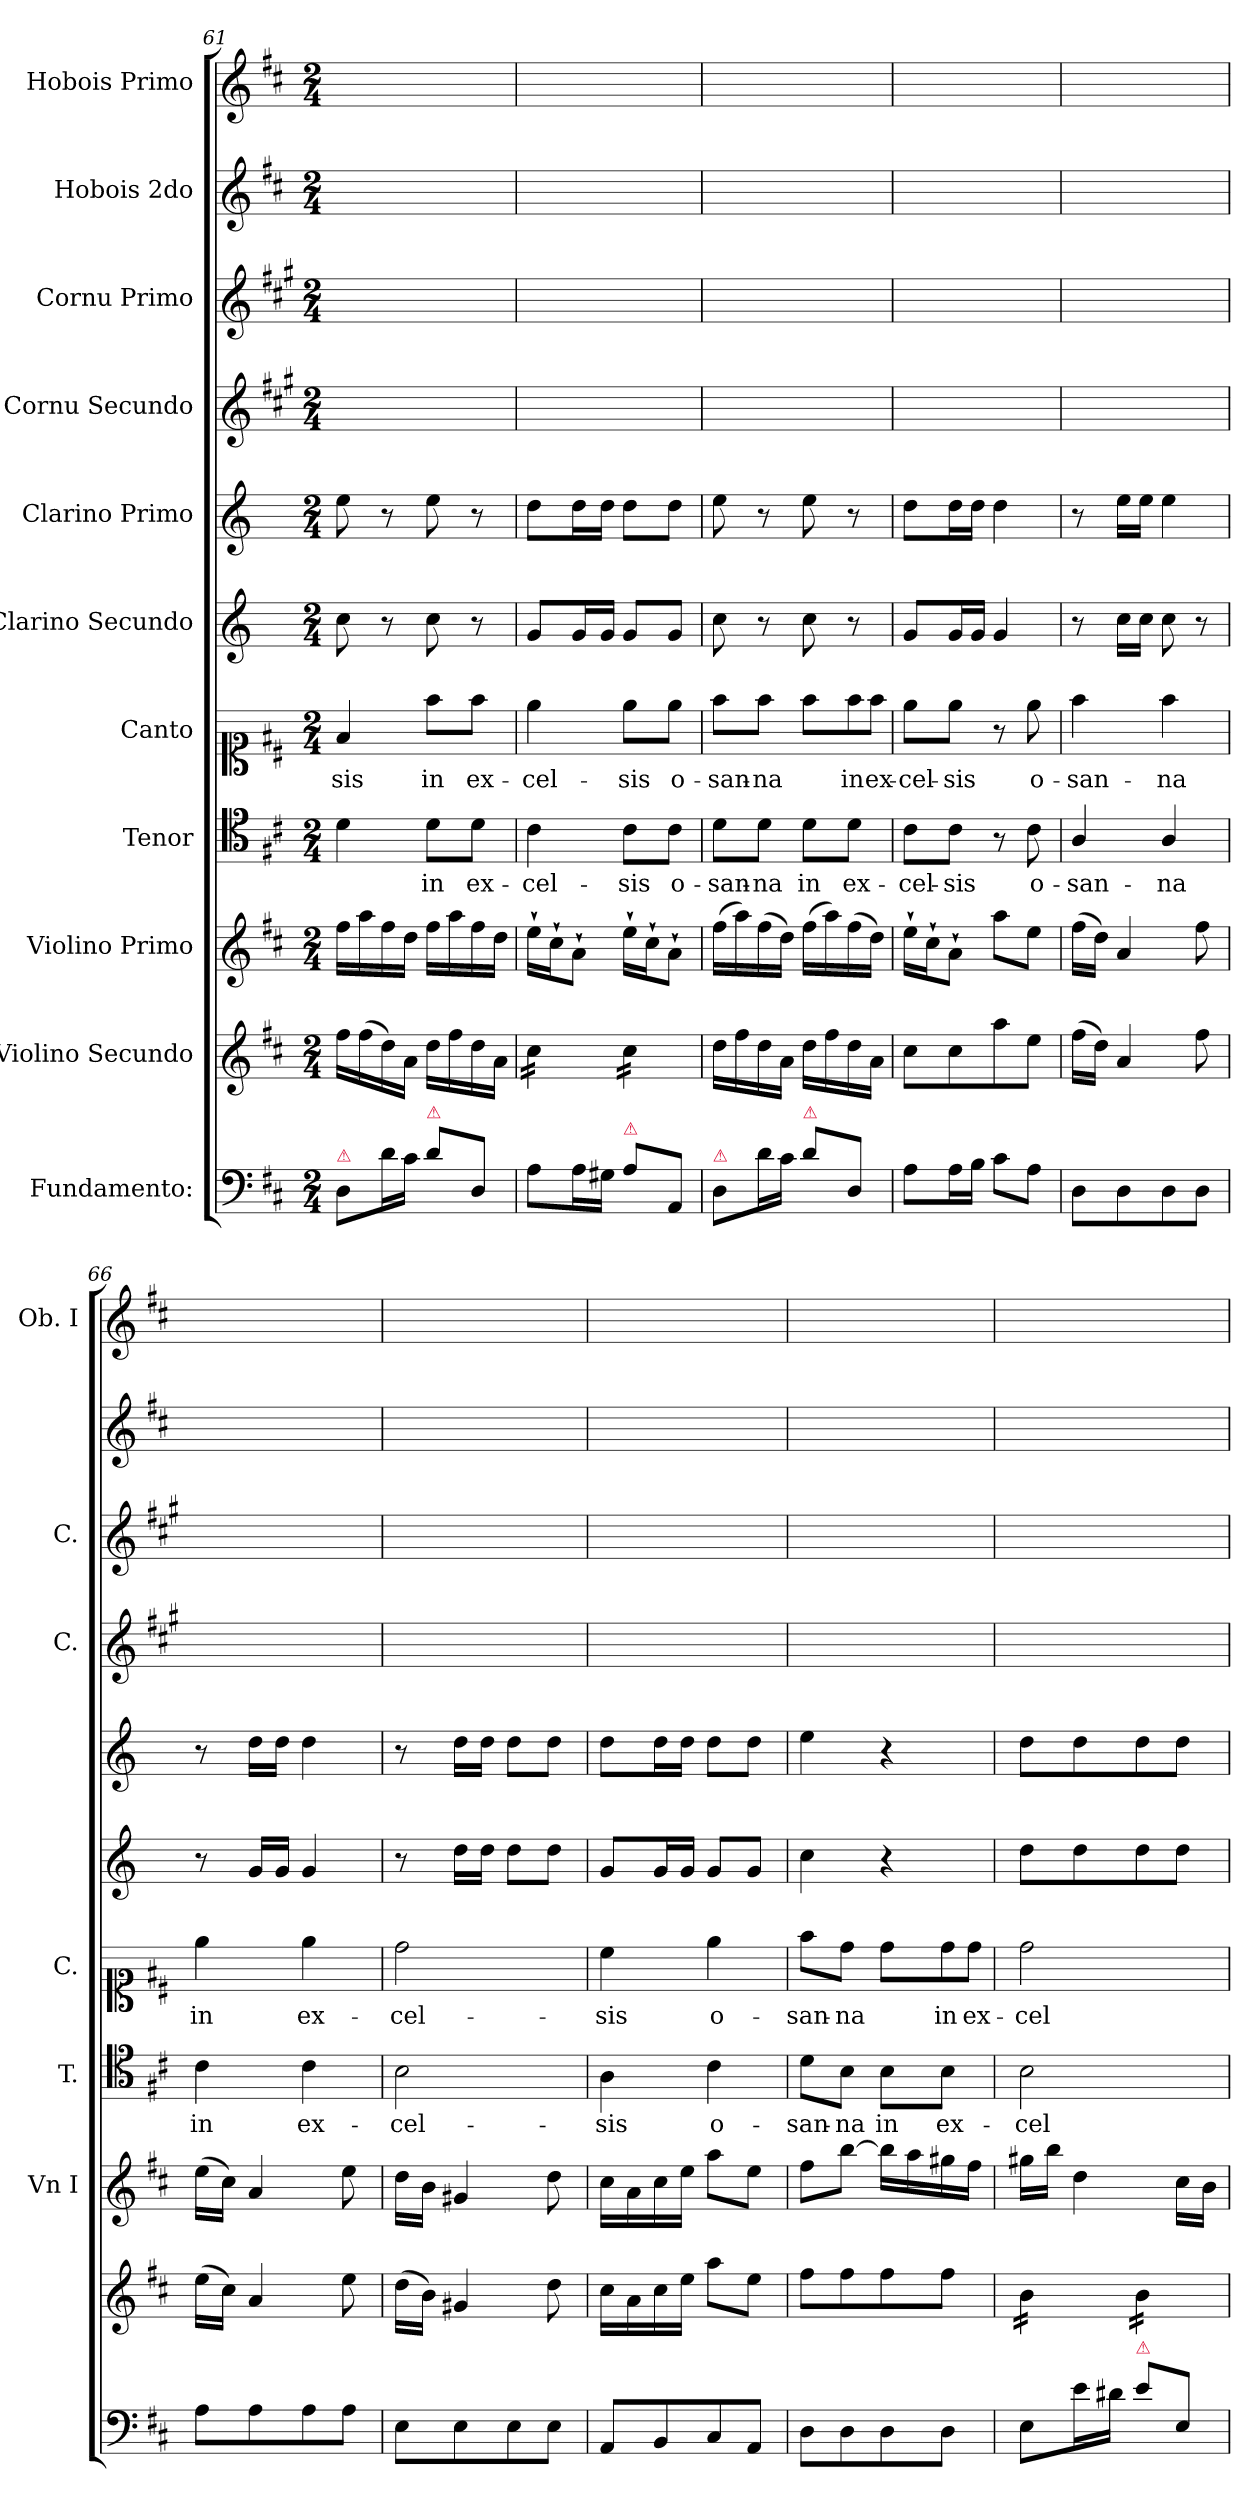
**kern	**kern	**kern	**kern	**text	**kern	**text	**kern	**kern	**kern	**kern	**kern	**kern
*part11	*part10	*part9	*part8	*part8	*part7	*part7	*part6	*part5	*part4	*part3	*part2	*part1
*staff11	*staff10	*staff9	*staff8	*staff8	*staff7	*staff7	*staff6	*staff5	*staff4	*staff3	*staff2	*staff1
*I"Fundamento:	*I"Violino Secundo	*I"Violino Primo	*I"Tenor	*	*I"Canto	*	*I"Clarino Secundo	*I"Clarino Primo	*I"Cornu Secundo	*I"Cornu Primo	*I"Hobois 2do	*I"Hobois Primo
*	*	*I'Vn I	*I'T.	*	*I'C.	*	*	*	*I'C.	*I'C.	*	*I'Ob. I
*clefF4	*clefG2	*clefG2	*clefC4	*	*clefC1	*	*clefG2	*clefG2	*clefG2	*clefG2	*clefG2	*clefG2
*	*	*	*	*	*	*	*ITrd-1c-2	*ITrd-1c-2	*ITrd4c7	*ITrd4c7	*	*
*k[f#c#]	*k[f#c#]	*k[f#c#]	*k[f#c#]	*	*k[f#c#]	*	*k[f#c#]	*k[f#c#]	*k[f#c#]	*k[f#c#]	*k[f#c#]	*k[f#c#]
*M2/4	*M2/4	*M2/4	*M2/4	*	*M2/4	*	*M2/4	*M2/4	*M2/4	*M2/4	*M2/4	*M2/4
=61	=61	=61	=61	=61	=61	=61	=61	=61	=61	=61	=61	=61
!LO:TX:a:color=crimson:t=⚠	!	!	!	!	!	!	!	!	!	!	!	!
8D/L	16ff#\LL	16ff#\LL	4d\	.	4f#/	-sis	8dd\	8ff#\	2ryy	2ryy	2ryy	2ryy
.	(16ff#\	16aa\	.	.	.	.	.	.	.	.	.	.
16d\L	16dd\)	16ff#\	.	.	.	.	8r	8r	.	.	.	.
16c#\JJ	16a\JJ	16dd\JJ	.	.	.	.	.	.	.	.	.	.
!LO:TX:a:color=crimson:t=⚠	!	!	!	!	!	!	!	!	!	!	!	!
8d\L	16dd\LL	16ff#\LL	8d\L	in	8ff#\L	in	8dd\	8ff#\	.	.	.	.
.	16ff#\	16aa\	.	.	.	.	.	.	.	.	.	.
8D/J	16dd\	16ff#\	8d\J	ex-	8ff#\J	ex-	8r	8r	.	.	.	.
.	16a\JJ	16dd\JJ	.	.	.	.	.	.	.	.	.	.
=62	=62	=62	=62	=62	=62	=62	=62	=62	=62	=62	=62	=62
*	*tremolo	*	*	*	*	*	*	*	*	*	*	*
8A\L	16cc#\LL	16ee`\LL	4c#\	-cel-	4ee\	-cel-	8a/L	8ee\L	2ryy	2ryy	2ryy	2ryy
.	16cc#\	16cc#`\J	.	.	.	.	.	.	.	.	.	.
16A\L	16cc#\	8a`\J	.	.	.	.	16a/L	16ee\L	.	.	.	.
16G#X\JJ	16cc#\JJ	.	.	.	.	.	16a/JJ	16ee\JJ	.	.	.	.
!LO:TX:a:color=crimson:t=⚠	!	!	!	!	!	!	!	!	!	!	!	!
8A\L	16cc#\LL	16ee`\LL	8c#\L	-sis	8ee\L	-sis	8a/L	8ee\L	.	.	.	.
.	16cc#\	16cc#`\J	.	.	.	.	.	.	.	.	.	.
8AA/J	16cc#\	8a`\J	8c#\J	o-	8ee\J	o-	8a/J	8ee\J	.	.	.	.
.	16cc#\JJ	.	.	.	.	.	.	.	.	.	.	.
*	*Xtremolo	*	*	*	*	*	*	*	*	*	*	*
=63	=63	=63	=63	=63	=63	=63	=63	=63	=63	=63	=63	=63
!LO:TX:a:color=crimson:t=⚠	!	!	!	!	!	!	!	!	!	!	!	!
8D/L	16dd\LL	(16ff#\LL	8d\L	-san-	8ff#\L	-san-	8dd\	8ff#\	2ryy	2ryy	2ryy	2ryy
.	16ff#\	16aa\)	.	.	.	.	.	.	.	.	.	.
16d\L	16dd\	(16ff#\	8d\J	-na	8ff#\J	-na	8r	8r	.	.	.	.
16c#\JJ	16a\JJ	16dd\JJ)	.	.	.	.	.	.	.	.	.	.
!LO:TX:a:color=crimson:t=⚠	!	!	!	!	!	!	!	!	!	!	!	!
8d\L	16dd\LL	(16ff#\LL	8d\L	in	8ff#\L	.	8dd\	8ff#\	.	.	.	.
.	16ff#\	16aa\)	.	.	.	.	.	.	.	.	.	.
!	!	!	!	!	!LO:N:vis=8	!	!	!	!	!	!	!
8D/J	16dd\	(16ff#\	8d\J	ex-	16ff#\	in	8r	8r	.	.	.	.
!	!	!	!	!	!LO:N:vis=8	!	!	!	!	!	!	!
.	16a\JJ	16dd\JJ)	.	.	16ff#\J	ex-	.	.	.	.	.	.
=64	=64	=64	=64	=64	=64	=64	=64	=64	=64	=64	=64	=64
8A\L	8cc#\L	16ee`\LL	8c#\L	-cel-	8ee\L	-cel-	8a/L	8ee\L	2ryy	2ryy	2ryy	2ryy
.	.	16cc#`\J	.	.	.	.	.	.	.	.	.	.
16A\L	8cc#\	8a`\J	8c#\J	-sis	8ee\J	-sis	16a/L	16ee\L	.	.	.	.
16B\JJ	.	.	.	.	.	.	16a/JJ	16ee\JJ	.	.	.	.
8c#\L	8aa\	8aa\L	8r	.	8r	.	4a/	4ee\	.	.	.	.
8A\J	8ee\J	8ee\J	8c#\	o-	8ee\	o-	.	.	.	.	.	.
=65	=65	=65	=65	=65	=65	=65	=65	=65	=65	=65	=65	=65
8D\L	(16ff#\LL	(16ff#\LL	4A/	-san-	4ff#\	-san-	8r	8r	2ryy	2ryy	2ryy	2ryy
.	16dd\JJ)	16dd\JJ)	.	.	.	.	.	.	.	.	.	.
8D\	4a/	4a/	.	.	.	.	16dd\LL	16ff#\LL	.	.	.	.
.	.	.	.	.	.	.	16dd\JJ	16ff#\JJ	.	.	.	.
8D\	.	.	4A/	-na	4ff#\	-na	8dd\	4ff#\	.	.	.	.
8D\J	8ff#\	8ff#\	.	.	.	.	8r	.	.	.	.	.
=66	=66	=66	=66	=66	=66	=66	=66	=66	=66	=66	=66	=66
8A\L	(16ee\LL	(16ee\LL	4c#\	in	4ee\	in	8r	8r	2ryy	2ryy	2ryy	2ryy
.	16cc#\JJ)	16cc#\JJ)	.	.	.	.	.	.	.	.	.	.
8A\	4a/	4a/	.	.	.	.	16a/LL	16ee\LL	.	.	.	.
.	.	.	.	.	.	.	16a/JJ	16ee\JJ	.	.	.	.
8A\	.	.	4c#\	ex-	4ee\	ex-	4a/	4ee\	.	.	.	.
8A\J	8ee\	8ee\	.	.	.	.	.	.	.	.	.	.
=67	=67	=67	=67	=67	=67	=67	=67	=67	=67	=67	=67	=67
8E\L	(16dd\LL	16dd\LL	2B\	-cel-	2dd\	-cel-	8r	8r	2ryy	2ryy	2ryy	2ryy
.	16b\JJ)	16b\JJ	.	.	.	.	.	.	.	.	.	.
8E\	4g#X/	4g#X/	.	.	.	.	16ee\LL	16ee\LL	.	.	.	.
.	.	.	.	.	.	.	16ee\JJ	16ee\JJ	.	.	.	.
8E\	.	.	.	.	.	.	8ee\L	8ee\L	.	.	.	.
8E\J	8dd\	8dd\	.	.	.	.	8ee\J	8ee\J	.	.	.	.
=68	=68	=68	=68	=68	=68	=68	=68	=68	=68	=68	=68	=68
8AA/L	16cc#\LL	16cc#\LL	4A\	-sis	4cc#\	-sis	8a/L	8ee\L	2ryy	2ryy	2ryy	2ryy
.	16a\	16a\	.	.	.	.	.	.	.	.	.	.
8BB/	16cc#\	16cc#\	.	.	.	.	16a/L	16ee\L	.	.	.	.
.	16ee\JJ	16ee\JJ	.	.	.	.	16a/JJ	16ee\JJ	.	.	.	.
8C#/	8aa\L	8aa\L	4c#\	o-	4ee\	o-	8a/L	8ee\L	.	.	.	.
8AA/J	8ee\J	8ee\J	.	.	.	.	8a/J	8ee\J	.	.	.	.
=69	=69	=69	=69	=69	=69	=69	=69	=69	=69	=69	=69	=69
8D\L	8ff#\L	8ff#\L	8d\L	-san-	8ff#\L	-san-	4dd\	4ff#\	2ryy	2ryy	2ryy	2ryy
8D\	8ff#\	[8bb\J	8B\J	-na	8dd\J	-na	.	.	.	.	.	.
8D\	8ff#\	16bb\LL]	8B\L	in	8dd\L	.	4r	4r	.	.	.	.
.	.	16aa\	.	.	.	.	.	.	.	.	.	.
!	!	!	!	!	!LO:N:vis=8	!	!	!	!	!	!	!
8D\J	8ff#\J	16gg#X\	8B\J	ex-	16dd\	in	.	.	.	.	.	.
!	!	!	!	!	!LO:N:vis=8	!	!	!	!	!	!	!
.	.	16ff#\JJ	.	.	16dd\J	ex-	.	.	.	.	.	.
=70	=70	=70	=70	=70	=70	=70	=70	=70	=70	=70	=70	=70
*	*tremolo	*	*	*	*	*	*	*	*	*	*	*
8E\L	16b\LL	16gg#X\LL	2B\	-cel-	2dd\	-cel-	8ee\L	8ee\L	2ryy	2ryy	2ryy	2ryy
.	16b\	16bb\JJ	.	.	.	.	.	.	.	.	.	.
16e\L	16b\	4dd\	.	.	.	.	8ee\	8ee\	.	.	.	.
16d#X\JJ	16b\JJ	.	.	.	.	.	.	.	.	.	.	.
!LO:TX:a:color=crimson:t=⚠	!	!	!	!	!	!	!	!	!	!	!	!
8e\L	16b\LL	.	.	.	.	.	8ee\	8ee\	.	.	.	.
.	16b\	.	.	.	.	.	.	.	.	.	.	.
8E/J	16b\	16cc#\LL	.	.	.	.	8ee\J	8ee\J	.	.	.	.
.	16b\JJ	16b\JJ	.	.	.	.	.	.	.	.	.	.
*	*Xtremolo	*	*	*	*	*	*	*	*	*	*	*
=	=	=	=	=	=	=	=	=	=	=	=	=
*-	*-	*-	*-	*-	*-	*-	*-	*-	*-	*-	*-	*-
